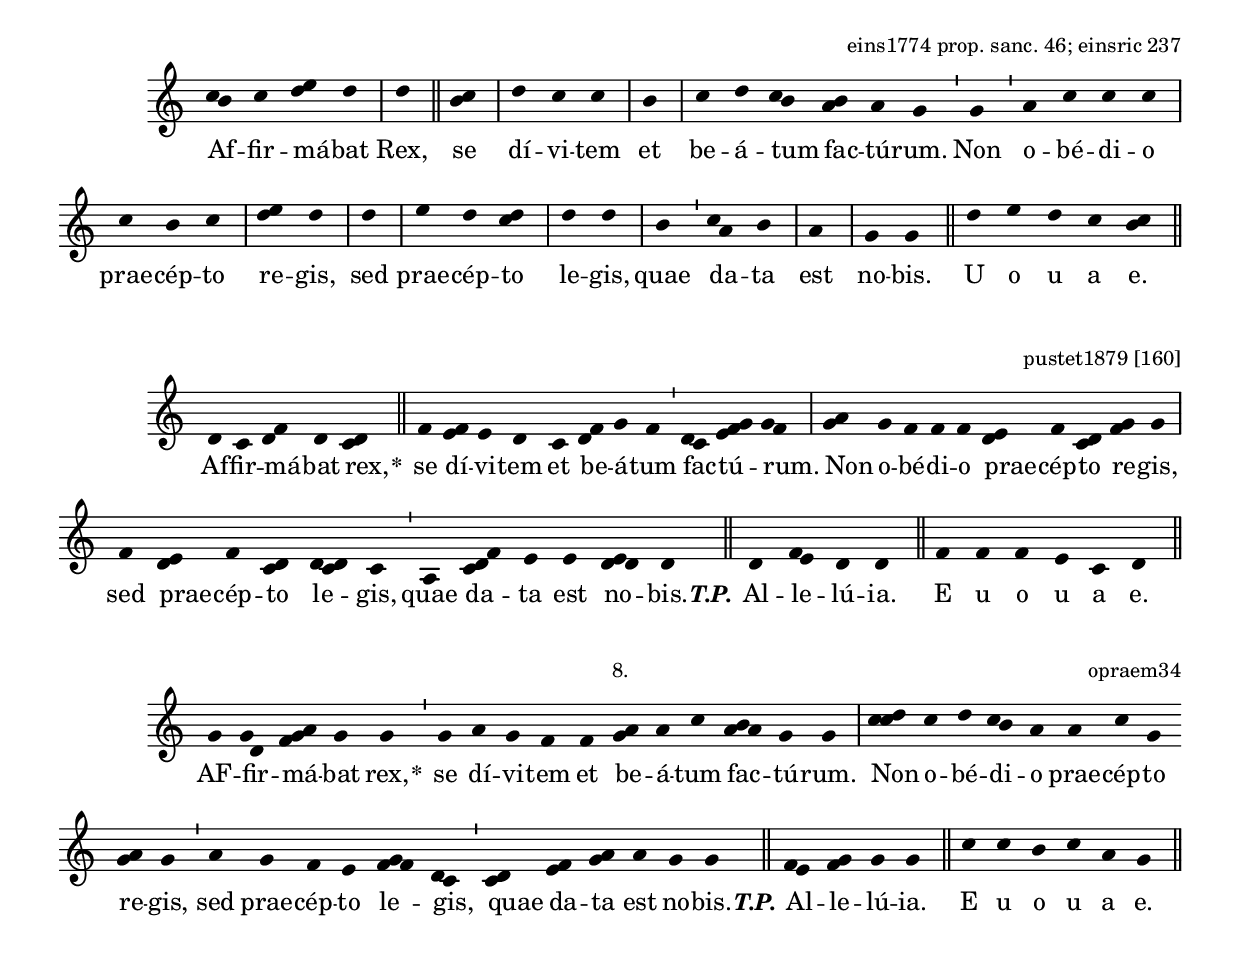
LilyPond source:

\version "2.19.32"

\include "../lib/synopsis.ily"

\score {
  \transpose c c' {
    \plainchant
    \melisma { c' b } c' \melisma { d' e' } d' \bar "|" d' \bar "||"
    \melisma { b c' } \bar "|" d' c' c' \bar "|" b \bar "|" c' d' \melisma { c' b } \melisma { a b } a g \bar "'"
    g \bar "'" a c' c' c' \bar "|" c' b c' \bar "|" \melisma { d' e' } d' \bar "|"
    d' \bar "|" e' d' \melisma { c' d' } \bar "|" d' d' \bar "|"
    b \bar "'" \melisma { c' a } b \bar "|" a \bar "|" g g \bar "||"
    d' e' d' c' \melisma { b c' } \bar "||"
  }
  \addlyrics {
    Af -- fir -- má -- bat Rex,
    se dí -- vi -- tem et be -- á -- tum
    fac -- tú -- rum.
    Non o -- bé -- di -- o prae -- cép -- to re -- gis,
    sed prae -- cép -- to le -- gis,
    quae da -- ta est no -- bis.
    U o u a e.
  }
  \header {
    fontes = "eins1774 prop. sanc. 46; einsric 237"
  }
}

\score {
  \transpose c c' {
    \plainchant
    d4 c \melisma{ d f } d \melisma{ c d } \bar "||"
    f \melisma{ e f } e d c \melisma{ d f } g f \bar "'"
    \melisma{ d c } \melisma{ e f g } \melisma{ g f } \bar "|"
    \melisma{ g a } g f f f \melisma{ d e } f \melisma{ c d } \melisma{ f g } g \bar "|"
    f \melisma{ d e } f \melisma{ c d } \melisma{ d c d } c \bar "'"
    a, \melisma{ c d f } e e \melisma{ d e d } d \bar "||"
    d \melisma{ f e } d d \bar "||"
    f f f e c d \bar "||"
  }
  \addlyrics {
    Af -- fir -- má -- bat rex, \set stanza = \markup{"*"}
    se dí -- vi -- tem et be -- á -- tum
    fac -- tú -- rum.
    Non o -- bé -- di -- o prae -- cép -- to re -- gis,
    sed prae -- cép -- to le -- gis,
    quae da -- ta est no -- bis.
    \set stanza = \markup{\italic{T.P.}}
    Al -- le -- lú -- ia.
    E u o u a e.
  }
  \header {
    fontes = "pustet1879 [160]"
  }
}

\score {
  \transpose c c' {
    \plainchant
    g4 \melisma { g d } \melisma { f g a } g \bar "" g \bar "'"
    g \bar "" a g f \bar "" f \bar "" \melisma { g a } a c' \bar "" \melisma { a b a } g g \bar "|"
    \melisma { c' c' d' } \bar "" c' d' \melisma { c' b } a \bar "" a c' g \bar "" \melisma { g a } g \bar "'"
    a \bar "" g f e \bar "" \melisma { f g f } \melisma { d c } \bar "'"
    \melisma { c d } \bar "" \melisma { e f } \melisma { g a } \bar "" a \bar "" g g \bar "||"
    \melisma { f e } \melisma { f g } g g \bar "||"
    c' \bar "" c' \bar "" b \bar "" c' \bar "" a \bar "" g \bar "||"
  }
  \addlyrics {
    AF -- fir -- má -- bat rex, \set stanza = \markup{"*"}
    se dí -- vi -- tem et be -- á -- tum fac -- tú -- rum.
    Non o -- bé -- di -- o prae -- cép -- to re -- gis,
    sed prae -- cép -- to le -- gis,
    quae da -- ta est no -- bis.
    \set stanza = \markup{\italic{T.P.}}
    Al -- le -- lú -- ia.
    E u o u a e.
  }
  \header {
    annotation = "8."
    mode = "8"
    office-part = "antiphona"
    fontes = "opraem34"
  }
}

%{
\score {
  \transpose c c' {
    \plainchant

  }
  \addlyrics {

  }
  \header {
    fontes = ""
  }
}
%}